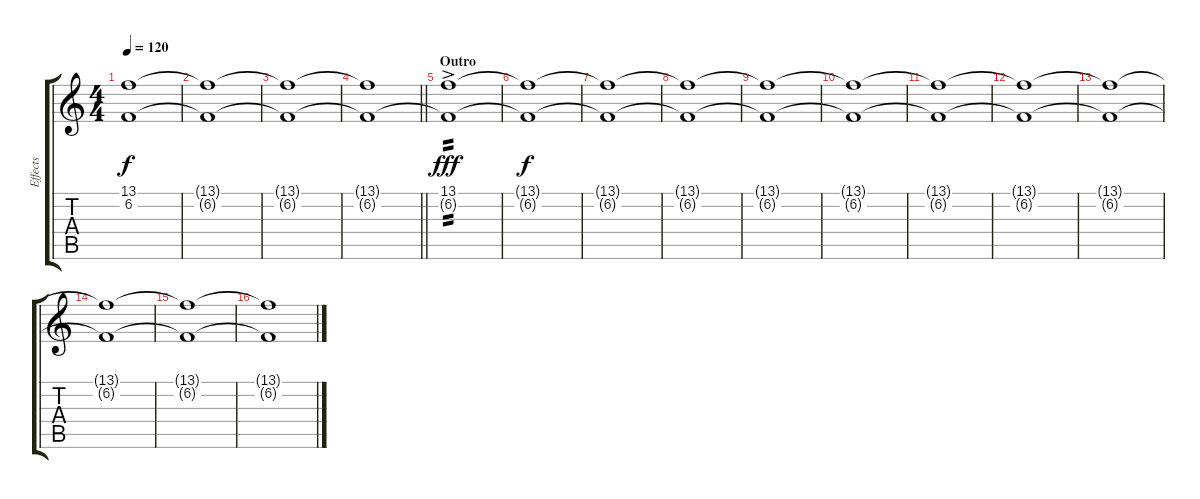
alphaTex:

\track ("Effects" "Effects") {instrument stringensemble1}
\staff {score tabs}
\tuning (E4 B3 G3 D3 A2 E2) {hide}
\ts (4 4)
\tempo 120
\clef g2
\ks c
(13.1{t} 6.2{t}).1{dy f} |
(13.1{t} 6.2{t}).1 |
(13.1{t} 6.2{t}).1 |
\barLineRight lightlight
(13.1{t} 6.2{t}).1 |
\section ("" "Outro")
(13.1{ac} 6.2{t}).1{tp 2 dy fff} |
(13.1{t} 6.2{t}).1{dy f} |
(13.1{t} 6.2{t}).1 |
(13.1{t} 6.2{t}).1 |
(13.1{t} 6.2{t}).1 |
(13.1{t} 6.2{t}).1 |
(13.1{t} 6.2{t}).1 |
(13.1{t} 6.2{t}).1 |
(13.1{t} 6.2{t}).1 |
(13.1{t} 6.2{t}).1 |
(13.1{t} 6.2{t}).1 |
(13.1{t} 6.2{t}).1
